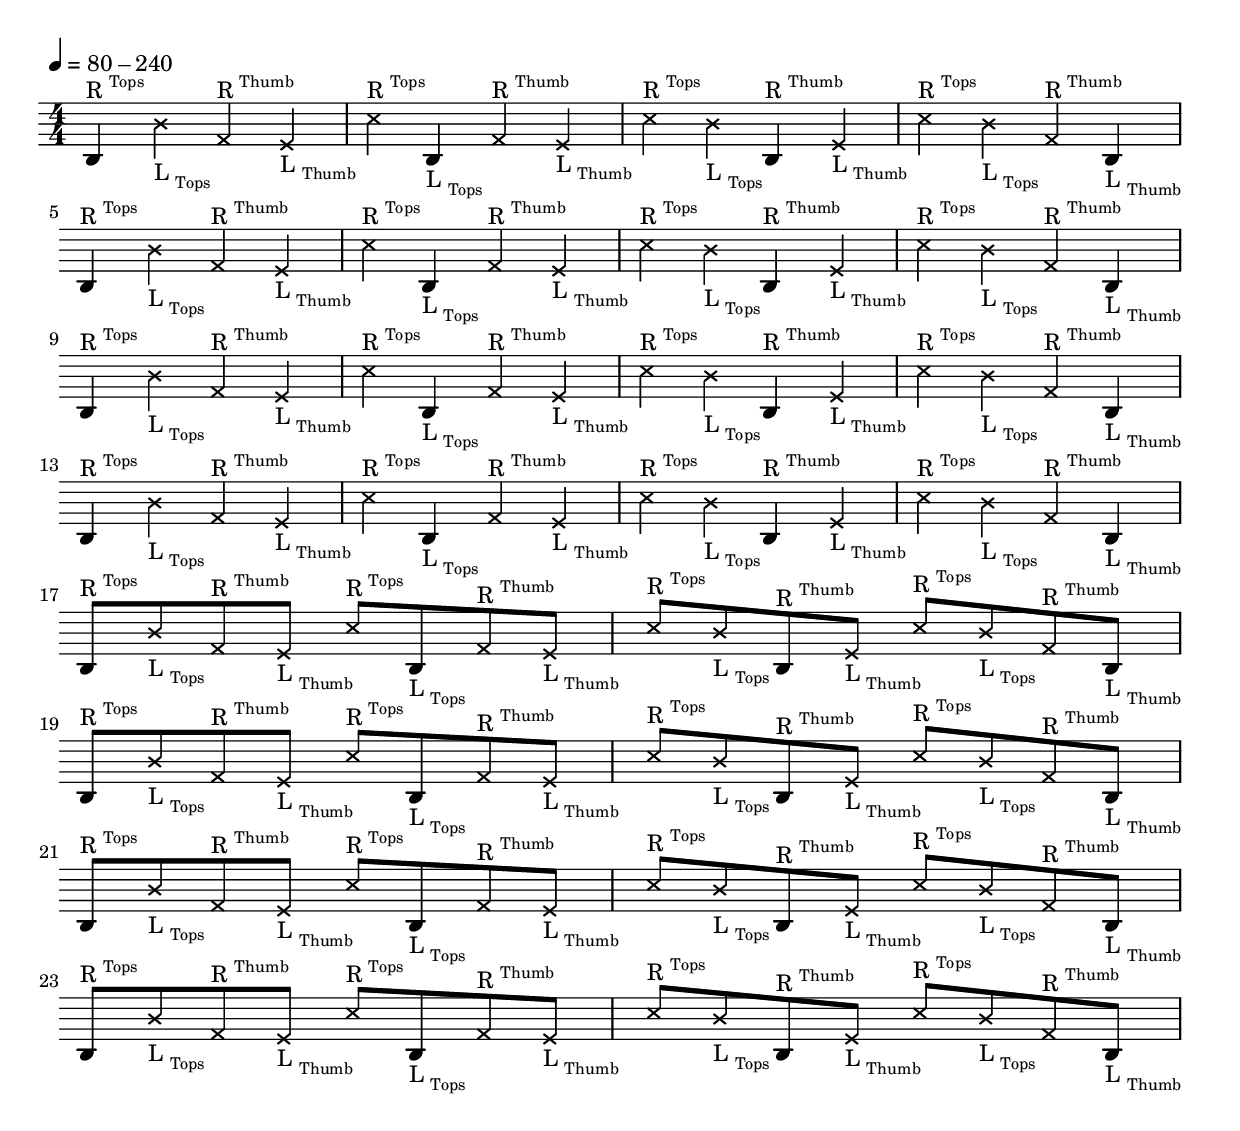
\version "2.24.1"
\include "../global.ly"

\layout {
  indent = -3.5
}

\relative {
  \defaultScoreSettings
  \tempo 4 = 80 - 240
  \time 4/4

  \rimNote

  \repeat unfold 4 {
    \once \defaultNote b4^\RTopsTop                    b'_\LTopsBtm                     f^\RThumbTop                     e_\LThumbBtm 
                      c'4^\RTopsTop \once \defaultNote b,_\LTopsBtm                    f'^\RThumbTop                     e_\LThumbBtm 
                      c'4^\RTopsTop                     b_\LTopsBtm \once \defaultNote b,^\RThumbTop                     e_\LThumbBtm 
                      c'4^\RTopsTop                     b_\LTopsBtm                     f^\RThumbTop \once \defaultNote b,_\LThumbBtm 
    \break
  }

  \repeat unfold 4 {
    \once \defaultNote b8^\RTopsTop                    b'_\LTopsBtm                     f^\RThumbTop                     e_\LThumbBtm 
                      c'8^\RTopsTop \once \defaultNote b,_\LTopsBtm                    f'^\RThumbTop                     e_\LThumbBtm 
                      c'8^\RTopsTop                     b_\LTopsBtm \once \defaultNote b,^\RThumbTop                     e_\LThumbBtm 
                      c'8^\RTopsTop                     b_\LTopsBtm                     f^\RThumbTop \once \defaultNote b,_\LThumbBtm 
    \break
  }

  \resetNoteHead
}